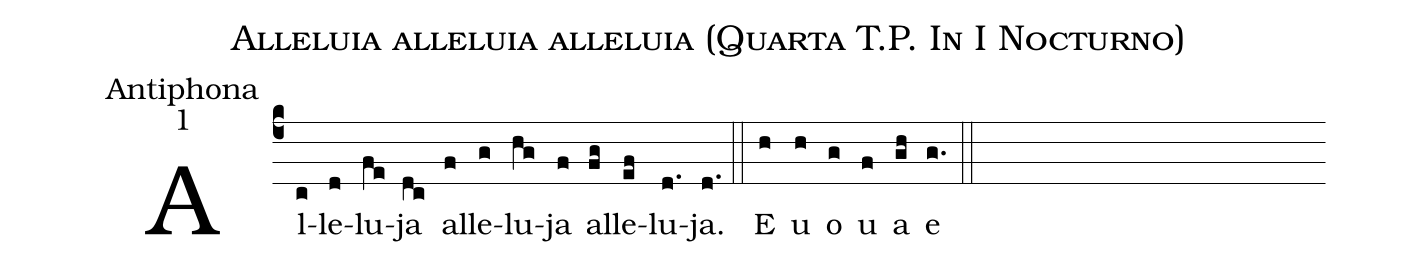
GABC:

name:Alleluia alleluia alleluia (Quarta T.P. In I Nocturno);
office-part:Antiphona;
mode:1;
%%
(c4) Al(c)le(d)lu(fe)ja(dc) al(f)le(g)lu(hg)ja(f) al(fg)le(ef)lu(d.)ja.(d.) (::) <eu>E(h) u(h) o(g) u(f) a(gh) e</eu>(g.) (::)
